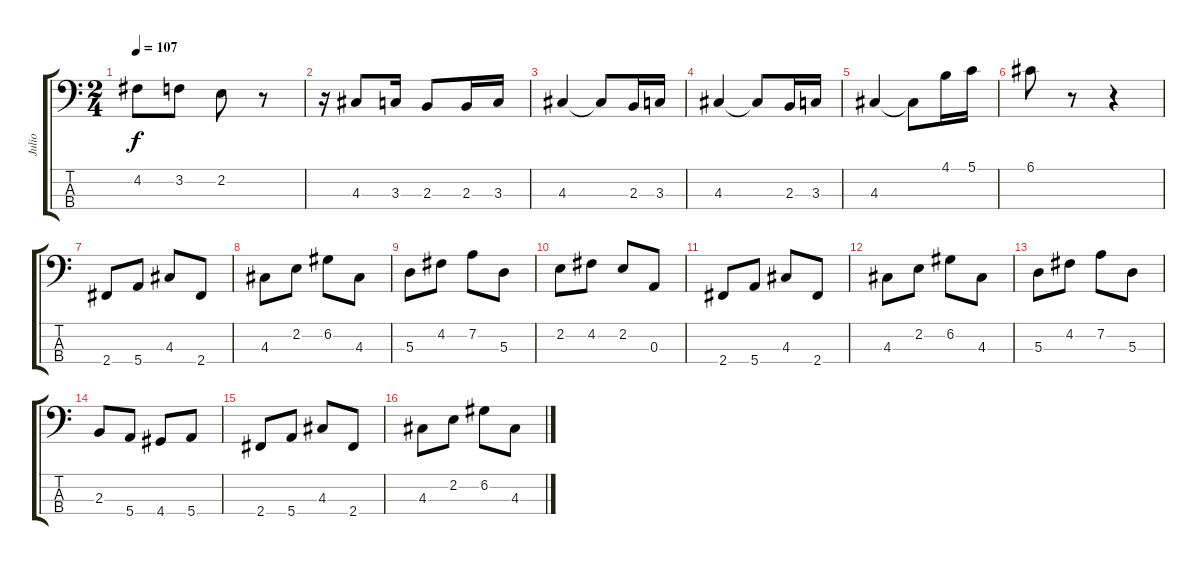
\track ("Julio" "Julio") {instrument electricbasspick}
\staff {score tabs}
\tuning (G2 D2 A1 E1) {hide}
\ts (2 4)
\tempo 107
\clef f4
\ks c
4.2.8{dy f} 3.2.8 2.2.8 r.8 |
r.16 4.3.8 3.3.16 2.3.8 2.3.16 3.3.16 |
4.3.4 4.3{t}.8 2.3.16 3.3.16 |
4.3.4 4.3{t}.8 2.3.16 3.3.16 |
4.3.4 4.3{t}.8 4.1.16 5.1.16 |
6.1.8 r.8 r.4 |
2.4.8 5.4.8 4.3.8 2.4.8 |
4.3.8 2.2.8 6.2.8 4.3.8 |
5.3.8 4.2.8 7.2.8 5.3.8 |
2.2.8 4.2.8 2.2.8 0.3.8 |
2.4.8 5.4.8 4.3.8 2.4.8 |
4.3.8 2.2.8 6.2.8 4.3.8 |
5.3.8 4.2.8 7.2.8 5.3.8 |
2.3.8 5.4.8 4.4.8 5.4.8 |
2.4.8 5.4.8 4.3.8 2.4.8 |
4.3.8 2.2.8 6.2.8 4.3.8
